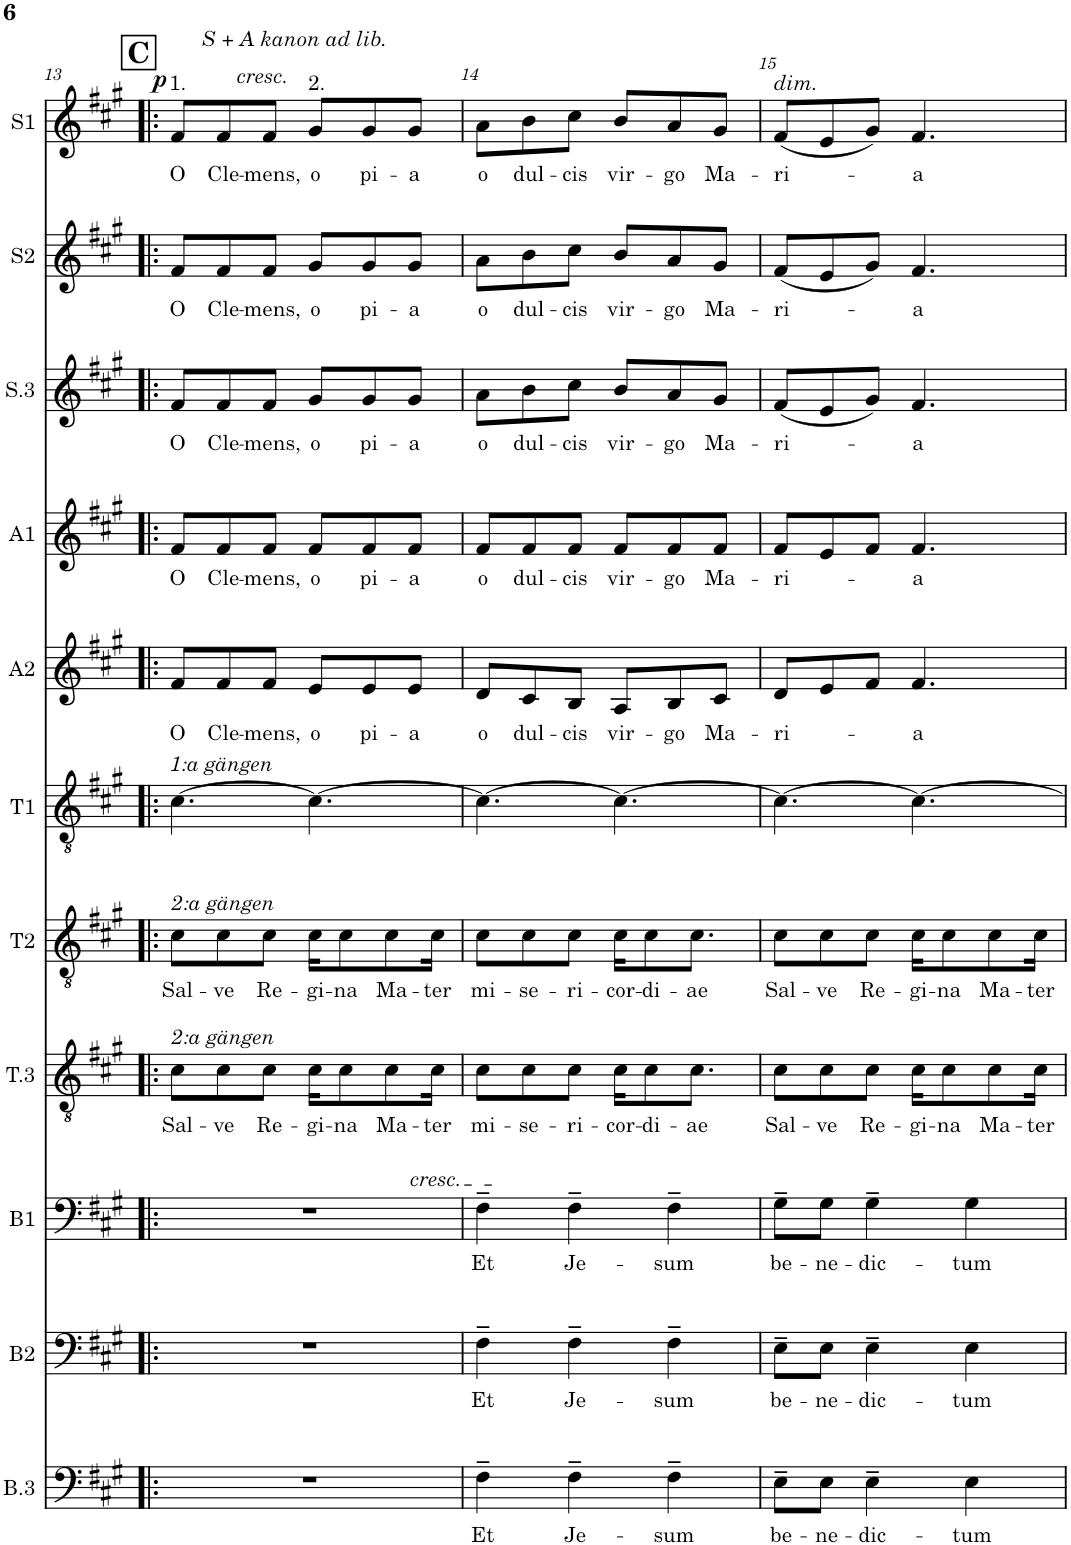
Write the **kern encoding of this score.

**kern	**text	**kern	**text	**kern	**text	**kern	**text	**kern	**text	**kern	**kern	**text	**kern	**text	**kern	**text	**kern	**text	**kern	**text	**dynam
*part11	*part11	*part10	*part10	*part9	*part9	*part8	*part8	*part7	*part7	*part6	*part5	*part5	*part4	*part4	*part3	*part3	*part2	*part2	*part1	*part1	*part1
*staff11	*staff11	*staff10	*staff10	*staff9	*staff9	*staff8	*staff8	*staff7	*staff7	*staff6	*staff5	*staff5	*staff4	*staff4	*staff3	*staff3	*staff2	*staff2	*staff1	*staff1	*staff1
*I"Basse3	*	*I"Basse2	*	*I"Bass1	*	*I"Tenor3	*	*I"Tenor2	*	*I"Tenor1	*I"Alto2	*	*I"Alto1	*	*I"Soprano3	*	*I"Soprano2	*	*I"Soprano1	*	*
*I'B.3	*	*I'B2	*	*I'B1	*	*I'T.3	*	*I'T2	*	*I'T1	*I'A2	*	*I'A1	*	*I'S.3	*	*I'S2	*	*I'S1	*	*
!!LO:PB:g=z
*clefF4	*	*clefF4	*	*clefF4	*	*clefGv2	*	*clefGv2	*	*clefGv2	*clefG2	*	*clefG2	*	*clefG2	*	*clefG2	*	*clefG2	*	*
*k[f#c#g#]	*	*k[f#c#g#]	*	*k[f#c#g#]	*	*k[f#c#g#]	*	*k[f#c#g#]	*	*k[f#c#g#]	*k[f#c#g#]	*	*k[f#c#g#]	*	*k[f#c#g#]	*	*k[f#c#g#]	*	*k[f#c#g#]	*	*
*M6/8	*	*M6/8	*	*M6/8	*	*M6/8	*	*M6/8	*	*M6/8	*M6/8	*	*M6/8	*	*M6/8	*	*M6/8	*	*M6/8	*	*
!!LO:REH:place=s1:a:B:cj:fs=14:t=C
=13!|:	=13!|:	=13!|:	=13!|:	=13!|:	=13!|:	=13!|:	=13!|:	=13!|:	=13!|:	=13!|:	=13!|:	=13!|:	=13!|:	=13!|:	=13!|:	=13!|:	=13!|:	=13!|:	=13!|:	=13!|:	=13!|:
!	!	!	!	!	!	!	!	!	!	!	!	!	!	!	!	!	!	!	!LO:TX:a:i:t=S + A kanon ad lib.	!	!
!	!	!	!	!	!	!	!	!	!	!	!	!	!	!	!	!	!	!	!LO:TX:a:t=1.	!	!
!	!	!	!	!	!	!	!	!	!	!LO:TX:a:i:t=1&colon;a gängen	!	!	!	!	!	!	!	!	!	!	!
!	!	!	!	!	!	!	!	!LO:TX:a:i:t=2&colon;a gängen	!	!	!	!	!	!	!	!	!	!	!	!	!
!	!	!	!	!	!	!LO:TX:a:i:t=2&colon;a gängen	!	!	!	!	!	!	!	!	!	!	!	!	!	!	!
!	!	!	!	!	!	!	!LO:LY:b	!	!LO:LY:b	!	!	!LO:LY:b	!	!LO:LY:b	!	!LO:LY:b	!	!LO:LY:b	!	!LO:LY:b	!LO:DY:a
*	*	*	*	*^	*	*	*	*	*	*	*	*	*	*	*	*	*	*	*^	*	*
2.r	.	2.r	.	2.r	2ryy	.	8c#\L	Sal-	8c#\L	Sal-	[4.c#\	8f#/L	O	8f#/L	O	8f#/L	O	8f#/L	O	8f#/L	8.ryy	O	p
!	!	!	!	!	!	!	!	!LO:LY:b	!	!LO:LY:b	!	!	!LO:LY:b	!	!LO:LY:b	!	!LO:LY:b	!	!LO:LY:b	!	!	!LO:LY:b	!
.	.	.	.	.	.	.	8c#\	-ve	8c#\	-ve	.	8f#/	Cle-	8f#/	Cle-	8f#/	Cle-	8f#/	Cle-	8f#/	.	Cle-	.
!	!	!	!	!	!	!	!	!	!	!	!	!	!	!	!	!	!	!	!	!	!LO:TX:a:i:t=cresc.	!	!
.	.	.	.	.	.	.	.	.	.	.	.	.	.	.	.	.	.	.	.	.	2ryy	.	.
!	!	!	!	!	!	!	!	!LO:LY:b	!	!LO:LY:b	!	!	!LO:LY:b	!	!LO:LY:b	!	!LO:LY:b	!	!LO:LY:b	!	!	!LO:LY:b	!
.	.	.	.	.	.	.	8c#\J	Re-	8c#\J	Re-	.	8f#/J	-mens,	8f#/J	-mens,	8f#/J	-mens,	8f#/J	-mens,	8f#/J	.	-mens,	.
!	!	!	!	!	!	!	!	!	!	!	!	!	!	!	!	!	!	!	!	!LO:TX:a:t=2.	!	!	!
!	!	!	!	!	!	!	!	!LO:LY:b	!	!LO:LY:b	!	!	!LO:LY:b	!	!LO:LY:b	!	!LO:LY:b	!	!LO:LY:b	!	!	!LO:LY:b	!
.	.	.	.	.	.	.	16c#\KL	-gi-	16c#\KL	-gi-	4.c#\_	8e/L	o	8f#/L	o	8g#/L	o	8g#/L	o	8g#/L	.	o	.
!	!	!	!	!	!	!	!	!LO:LY:b	!	!LO:LY:b	!	!	!	!	!	!	!	!	!	!	!	!	!
.	.	.	.	.	.	.	8c#\	-na	8c#\	-na	.	.	.	.	.	.	.	.	.	.	.	.	.
!	!	!	!	!	!	!	!	!	!	!	!	!	!LO:LY:b	!	!LO:LY:b	!	!LO:LY:b	!	!LO:LY:b	!	!	!LO:LY:b	!
.	.	.	.	.	8ryy	.	.	.	.	.	.	8e/	pi-	8f#/	pi-	8g#/	pi-	8g#/	pi-	8g#/	.	pi-	.
!	!	!	!	!	!	!	!	!LO:LY:b	!	!LO:LY:b	!	!	!	!	!	!	!	!	!	!	!	!	!
.	.	.	.	.	.	.	8c#\	Ma-	8c#\	Ma-	.	.	.	.	.	.	.	.	.	.	.	.	.
!	!	!	!	!	!LO:TX:a:i:t=cresc.	!	!	!	!	!	!	!	!	!	!	!	!	!	!	!	!	!	!
!	!	!	!	!	!	!	!	!	!	!	!	!	!LO:LY:b	!	!LO:LY:b	!	!LO:LY:b	!	!LO:LY:b	!	!	!LO:LY:b	!
.	.	.	.	.	8ryy	.	.	.	.	.	.	8e/J	-a	8f#/J	-a	8g#/J	-a	8g#/J	-a	8g#/J	.	-a	.
!	!	!	!	!	!	!	!	!LO:LY:b	!	!LO:LY:b	!	!	!	!	!	!	!	!	!	!	!	!	!
.	.	.	.	.	.	.	16c#\Jk	-ter	16c#\Jk	-ter	.	.	.	.	.	.	.	.	.	.	16ryy	.	.
=14	=14	=14	=14	=14	=14	=14	=14	=14	=14	=14	=14	=14	=14	=14	=14	=14	=14	=14	=14	=14	=14	=14	=14
!	!LO:LY:b	!	!LO:LY:b	!	!	!LO:LY:b	!	!LO:LY:b	!	!LO:LY:b	!	!	!LO:LY:b	!	!LO:LY:b	!	!LO:LY:b	!	!LO:LY:b	!	!	!LO:LY:b	!
*	*	*	*	*v	*v	*	*	*	*	*	*	*	*	*	*	*	*	*	*	*v	*v	*	*
4F#~\	Et	4F#~\	Et	4F#~\	Et	8c#\L	mi-	8c#\L	mi-	4.c#\_	8d/L	o	8f#/L	o	8a\L	o	8a\L	o	8a\L	o	.
!	!	!	!	!	!	!	!LO:LY:b	!	!LO:LY:b	!	!	!LO:LY:b	!	!LO:LY:b	!	!LO:LY:b	!	!LO:LY:b	!	!LO:LY:b	!
.	.	.	.	.	.	8c#\	-se-	8c#\	-se-	.	8c#/	dul-	8f#/	dul-	8b\	dul-	8b\	dul-	8b\	dul-	.
!	!LO:LY:b	!	!LO:LY:b	!	!LO:LY:b	!	!LO:LY:b	!	!LO:LY:b	!	!	!LO:LY:b	!	!LO:LY:b	!	!LO:LY:b	!	!LO:LY:b	!	!LO:LY:b	!
4F#~\	Je-	4F#~\	Je-	4F#~\	Je-	8c#\J	-ri-	8c#\J	-ri-	.	8B/J	-cis	8f#/J	-cis	8cc#\J	-cis	8cc#\J	-cis	8cc#\J	-cis	.
!	!	!	!	!	!	!	!LO:LY:b	!	!LO:LY:b	!	!	!LO:LY:b	!	!LO:LY:b	!	!LO:LY:b	!	!LO:LY:b	!	!LO:LY:b	!
.	.	.	.	.	.	16c#\KL	-cor-	16c#\KL	-cor-	4.c#\_	8A/L	vir-	8f#/L	vir-	8b/L	vir-	8b/L	vir-	8b/L	vir-	.
!	!	!	!	!	!	!	!LO:LY:b	!	!LO:LY:b	!	!	!	!	!	!	!	!	!	!	!	!
.	.	.	.	.	.	8c#\	-di-	8c#\	-di-	.	.	.	.	.	.	.	.	.	.	.	.
!	!LO:LY:b	!	!LO:LY:b	!	!LO:LY:b	!	!	!	!	!	!	!LO:LY:b	!	!LO:LY:b	!	!LO:LY:b	!	!LO:LY:b	!	!LO:LY:b	!
4F#~\	-sum	4F#~\	-sum	4F#~\	-sum	.	.	.	.	.	8B/	-go	8f#/	-go	8a/	-go	8a/	-go	8a/	-go	.
!	!	!	!	!	!	!	!LO:LY:b	!	!LO:LY:b	!	!	!	!	!	!	!	!	!	!	!	!
.	.	.	.	.	.	8.c#\J	-ae	8.c#\J	-ae	.	.	.	.	.	.	.	.	.	.	.	.
!	!	!	!	!	!	!	!	!	!	!	!	!LO:LY:b	!	!LO:LY:b	!	!LO:LY:b	!	!LO:LY:b	!	!LO:LY:b	!
.	.	.	.	.	.	.	.	.	.	.	8c#/J	Ma-	8f#/J	Ma-	8g#/J	Ma-	8g#/J	Ma-	8g#/J	Ma-	.
=15	=15	=15	=15	=15	=15	=15	=15	=15	=15	=15	=15	=15	=15	=15	=15	=15	=15	=15	=15	=15	=15
!	!	!	!	!	!	!	!	!	!	!	!	!	!	!	!	!	!	!	!LO:TX:a:i:t=dim.	!	!
!	!LO:LY:b	!	!LO:LY:b	!	!LO:LY:b	!	!LO:LY:b	!	!LO:LY:b	!	!	!LO:LY:b	!	!LO:LY:b	!	!LO:LY:b	!	!LO:LY:b	!	!LO:LY:b	!
8E~\L	be-	8E~\L	be-	8G#~\L	be-	8c#\L	Sal-	8c#\L	Sal-	4.c#\_	8d/L	-ri-	8f#/L	-ri-	(8f#/L	-ri-	(8f#/L	-ri-	(8f#/L	-ri-	.
!	!LO:LY:b	!	!LO:LY:b	!	!LO:LY:b	!	!LO:LY:b	!	!LO:LY:b	!	!	!	!	!	!	!	!	!	!	!	!
8E\J	-ne-	8E\J	-ne-	8G#\J	-ne-	8c#\	-ve	8c#\	-ve	.	8e/	.	8e/	.	8e/	.	8e/	.	8e/	.	.
!	!LO:LY:b	!	!LO:LY:b	!	!LO:LY:b	!	!LO:LY:b	!	!LO:LY:b	!	!	!	!	!	!	!	!	!	!	!	!
4E~\	-dic-	4E~\	-dic-	4G#~\	-dic-	8c#\J	Re-	8c#\J	Re-	.	8f#/J	.	8f#/J	.	8g#/J)	.	8g#/J)	.	8g#/J)	.	.
!	!	!	!	!	!	!	!LO:LY:b	!	!LO:LY:b	!	!	!LO:LY:b	!	!LO:LY:b	!	!LO:LY:b	!	!LO:LY:b	!	!LO:LY:b	!
.	.	.	.	.	.	16c#\KL	-gi-	16c#\KL	-gi-	4.c#\_	4.f#/	-a	4.f#/	-a	4.f#/	-a	4.f#/	-a	4.f#/	-a	.
!	!	!	!	!	!	!	!LO:LY:b	!	!LO:LY:b	!	!	!	!	!	!	!	!	!	!	!	!
.	.	.	.	.	.	8c#\	-na	8c#\	-na	.	.	.	.	.	.	.	.	.	.	.	.
!	!LO:LY:b	!	!LO:LY:b	!	!LO:LY:b	!	!	!	!	!	!	!	!	!	!	!	!	!	!	!	!
4E\	-tum	4E\	-tum	4G#\	-tum	.	.	.	.	.	.	.	.	.	.	.	.	.	.	.	.
!	!	!	!	!	!	!	!LO:LY:b	!	!LO:LY:b	!	!	!	!	!	!	!	!	!	!	!	!
.	.	.	.	.	.	8c#\	Ma-	8c#\	Ma-	.	.	.	.	.	.	.	.	.	.	.	.
!	!	!	!	!	!	!	!LO:LY:b	!	!LO:LY:b	!	!	!	!	!	!	!	!	!	!	!	!
.	.	.	.	.	.	16c#\Jk	-ter	16c#\Jk	-ter	.	.	.	.	.	.	.	.	.	.	.	.
=	=	=	=	=	=	=	=	=	=	=	=	=	=	=	=	=	=	=	=	=	=
*-	*-	*-	*-	*-	*-	*-	*-	*-	*-	*-	*-	*-	*-	*-	*-	*-	*-	*-	*-	*-	*-
